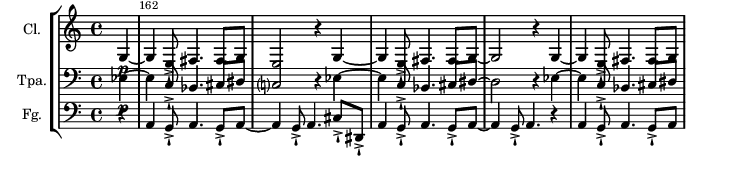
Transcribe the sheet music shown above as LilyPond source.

\version "2.10.33"

\include "../config/lib.ly"

#(set-global-staff-size 12.5)

global = {
  \time 4/4
  \set Score.currentBarNumber = #162
  \override Score.BarNumber #'break-visibility = #end-of-line-invisible
  \bar ""
  \partial 4
  \bracketUp
  s4
  s1
  \revert Score.BarNumber #'break-visibility
}

flauta = {
  \relative c''' {
  }
}

oboe = {
  \relative c' {
  }
}

clarinete = {
  \relative c' {
    g4~\p
    g e8->\st fis4. fis8 g
    e2 r4 g4~
    g e8->\st fis4. fis8 g~
    g2 r4 g4~
    g e8->\st fis4. fis8 g
  }
}

fagote = {
  \clef bass
  \relative c {
    r4
    a4 g8->\st a4. g8->\st a~
    a4 g8->\st a4. cis8->\st dis,->\st
    a'4 g8->\st a4. g8->\st a~
    a4 g8->\st a4. r4
    a4 g8->\st a4. g8->\st a~
  }
}

trompa = {
  \relative c {
    \clef bass
    ees4~\p
    ees c8->\st bes4. cis8 dis
    c?2 r4 ees4~
    ees c8->\st bes4. cis8 dis~
    dis2 r4 ees4~
    ees c8->\st bes4. cis8 dis
  }
}

\score {
  \new StaffGroup <<
    \new Staff <<
      \set Staff.instrumentName = \markup {\hcenter-in #5 "Cl."}
      \global
      \clarinete
    >>
    \new Staff <<
      \set Staff.instrumentName = \markup {\hcenter-in #5 "Tpa."}
      \global
      \trompa
    >>
    \new Staff <<
      \set Staff.instrumentName = \markup {\hcenter-in #5 "Fg."}
      \global
      \fagote
    >>
  >>
  \layout {
    \context {
      \Staff \consists "Horizontal_bracket_engraver"
    }
  }
}
\paper {
  paper-width = 12.6\cm
  paper-height = 3\cm
  line-width = 13.5\cm
  top-margin = -.1\cm
  left-margin = -1.2\cm
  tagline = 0
  print-page-number = #'nil
  head-separation = -1\cm
  indent = #0
}
